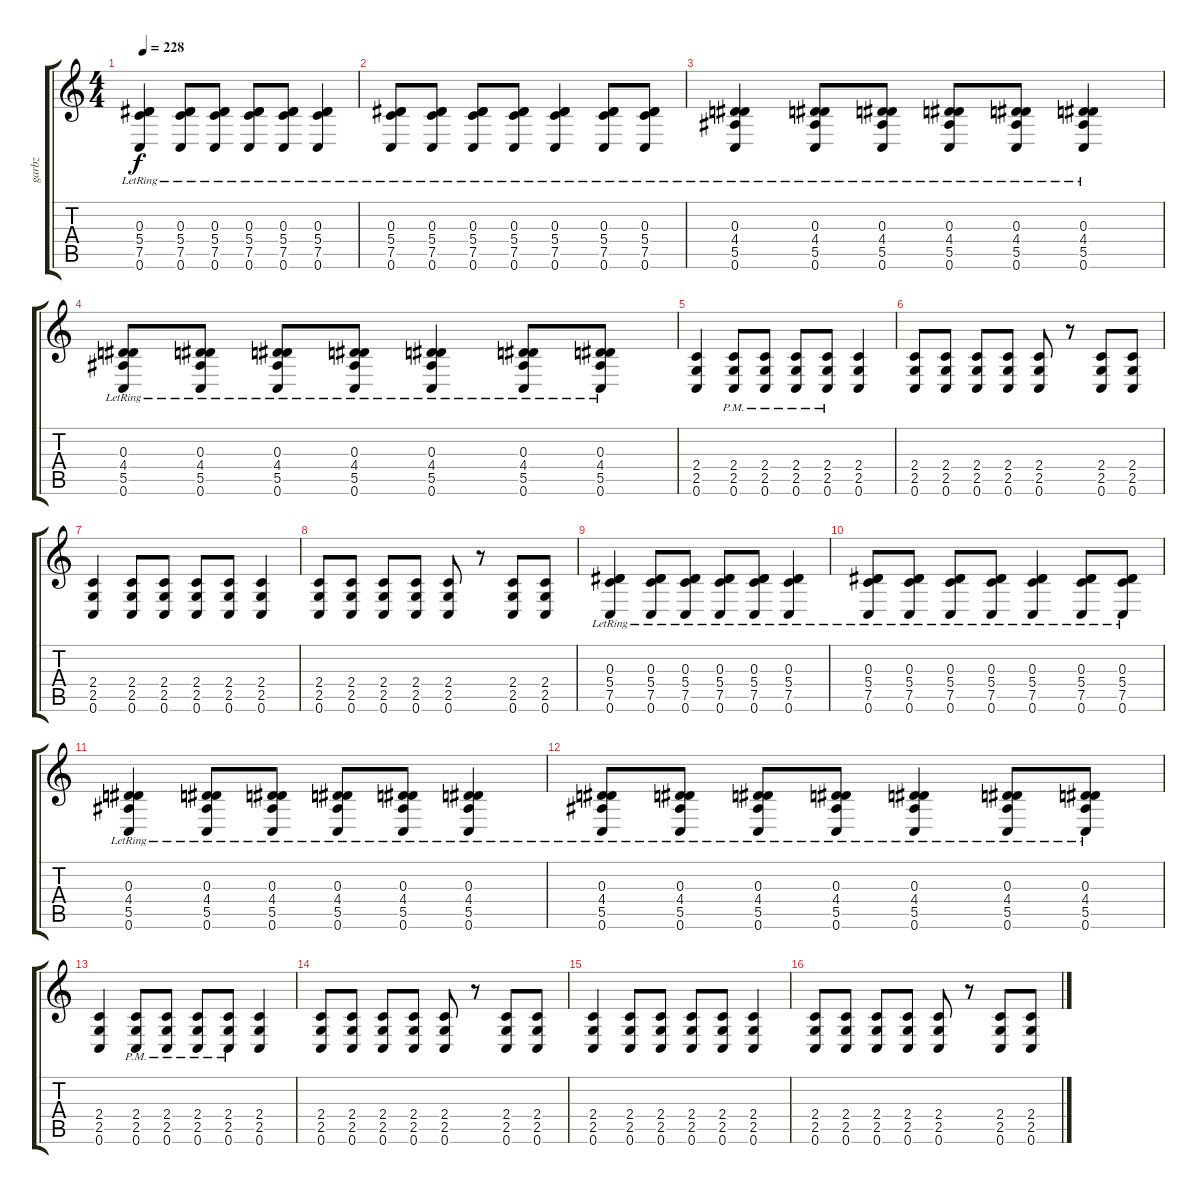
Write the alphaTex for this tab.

\track ("garbz" "garbz") {instrument distortionguitar}
\staff {score tabs}
\tuning (C4 G3 Eb3 Bb2 F2 C2) {hide}
\ts (4 4)
\tempo 228
\clef g2
\ks c
(0.3{lr} 5.4 7.5 0.6{lr}).4{dy f} (0.3{lr} 5.4 7.5 0.6{lr}).8 (0.3{lr} 5.4 7.5 0.6{lr}).8 (0.3{lr} 5.4 7.5 0.6{lr}).8 (0.3{lr} 5.4 7.5 0.6{lr}).8 (0.3{lr} 5.4 7.5 0.6{lr}).4 |
(0.3{lr} 5.4 7.5 0.6{lr}).8 (0.3{lr} 5.4 7.5 0.6{lr}).8 (0.3{lr} 5.4 7.5 0.6{lr}).8 (0.3{lr} 5.4 7.5 0.6{lr}).8 (0.3{lr} 5.4 7.5 0.6{lr}).4 (0.3{lr} 5.4 7.5 0.6{lr}).8 (0.3{lr} 5.4 7.5 0.6{lr}).8 |
(0.3{lr} 4.4 5.5 0.6{lr}).4 (0.3{lr} 4.4 5.5 0.6{lr}).8 (0.3{lr} 4.4 5.5 0.6{lr}).8 (0.3{lr} 4.4 5.5 0.6{lr}).8 (0.3{lr} 4.4 5.5 0.6{lr}).8 (0.3{lr} 4.4 5.5 0.6{lr}).4 |
(0.3{lr} 4.4 5.5 0.6{lr}).8 (0.3{lr} 4.4 5.5 0.6{lr}).8 (0.3{lr} 4.4 5.5 0.6{lr}).8 (0.3{lr} 4.4 5.5 0.6{lr}).8 (0.3{lr} 4.4 5.5 0.6{lr}).4 (0.3{lr} 4.4 5.5 0.6{lr}).8 (0.3{lr} 4.4 5.5 0.6{lr}).8 |
(2.4 2.5 0.6).4 (2.4{pm} 2.5{pm} 0.6{pm}).8 (2.4{pm} 2.5{pm} 0.6{pm}).8 (2.4{pm} 2.5{pm} 0.6{pm}).8 (2.4{pm} 2.5{pm} 0.6{pm}).8 (2.4 2.5 0.6).4 |
(2.4 2.5 0.6).8 (2.4 2.5 0.6).8 (2.4 2.5 0.6).8 (2.4 2.5 0.6).8 (2.4 2.5 0.6).8 r.8 (2.4 2.5 0.6).8 (2.4 2.5 0.6).8 |
(2.4 2.5 0.6).4 (2.4 2.5 0.6).8 (2.4 2.5 0.6).8 (2.4 2.5 0.6).8 (2.4 2.5 0.6).8 (2.4 2.5 0.6).4 |
(2.4 2.5 0.6).8 (2.4 2.5 0.6).8 (2.4 2.5 0.6).8 (2.4 2.5 0.6).8 (2.4 2.5 0.6).8 r.8 (2.4 2.5 0.6).8 (2.4 2.5 0.6).8 |
(0.3{lr} 5.4 7.5 0.6{lr}).4 (0.3{lr} 5.4 7.5 0.6{lr}).8 (0.3{lr} 5.4 7.5 0.6{lr}).8 (0.3{lr} 5.4 7.5 0.6{lr}).8 (0.3{lr} 5.4 7.5 0.6{lr}).8 (0.3{lr} 5.4 7.5 0.6{lr}).4 |
(0.3{lr} 5.4 7.5 0.6{lr}).8 (0.3{lr} 5.4 7.5 0.6{lr}).8 (0.3{lr} 5.4 7.5 0.6{lr}).8 (0.3{lr} 5.4 7.5 0.6{lr}).8 (0.3{lr} 5.4 7.5 0.6{lr}).4 (0.3{lr} 5.4 7.5 0.6{lr}).8 (0.3{lr} 5.4 7.5 0.6{lr}).8 |
(0.3{lr} 4.4 5.5 0.6{lr}).4 (0.3{lr} 4.4 5.5 0.6{lr}).8 (0.3{lr} 4.4 5.5 0.6{lr}).8 (0.3{lr} 4.4 5.5 0.6{lr}).8 (0.3{lr} 4.4 5.5 0.6{lr}).8 (0.3{lr} 4.4 5.5 0.6{lr}).4 |
(0.3{lr} 4.4 5.5 0.6{lr}).8 (0.3{lr} 4.4 5.5 0.6{lr}).8 (0.3{lr} 4.4 5.5 0.6{lr}).8 (0.3{lr} 4.4 5.5 0.6{lr}).8 (0.3{lr} 4.4 5.5 0.6{lr}).4 (0.3{lr} 4.4 5.5 0.6{lr}).8 (0.3{lr} 4.4 5.5 0.6{lr}).8 |
(2.4 2.5 0.6).4 (2.4{pm} 2.5{pm} 0.6{pm}).8 (2.4{pm} 2.5{pm} 0.6{pm}).8 (2.4{pm} 2.5{pm} 0.6{pm}).8 (2.4{pm} 2.5{pm} 0.6{pm}).8 (2.4 2.5 0.6).4 |
(2.4 2.5 0.6).8 (2.4 2.5 0.6).8 (2.4 2.5 0.6).8 (2.4 2.5 0.6).8 (2.4 2.5 0.6).8 r.8 (2.4 2.5 0.6).8 (2.4 2.5 0.6).8 |
(2.4 2.5 0.6).4 (2.4 2.5 0.6).8 (2.4 2.5 0.6).8 (2.4 2.5 0.6).8 (2.4 2.5 0.6).8 (2.4 2.5 0.6).4 |
(2.4 2.5 0.6).8 (2.4 2.5 0.6).8 (2.4 2.5 0.6).8 (2.4 2.5 0.6).8 (2.4 2.5 0.6).8 r.8 (2.4 2.5 0.6).8 (2.4 2.5 0.6).8
